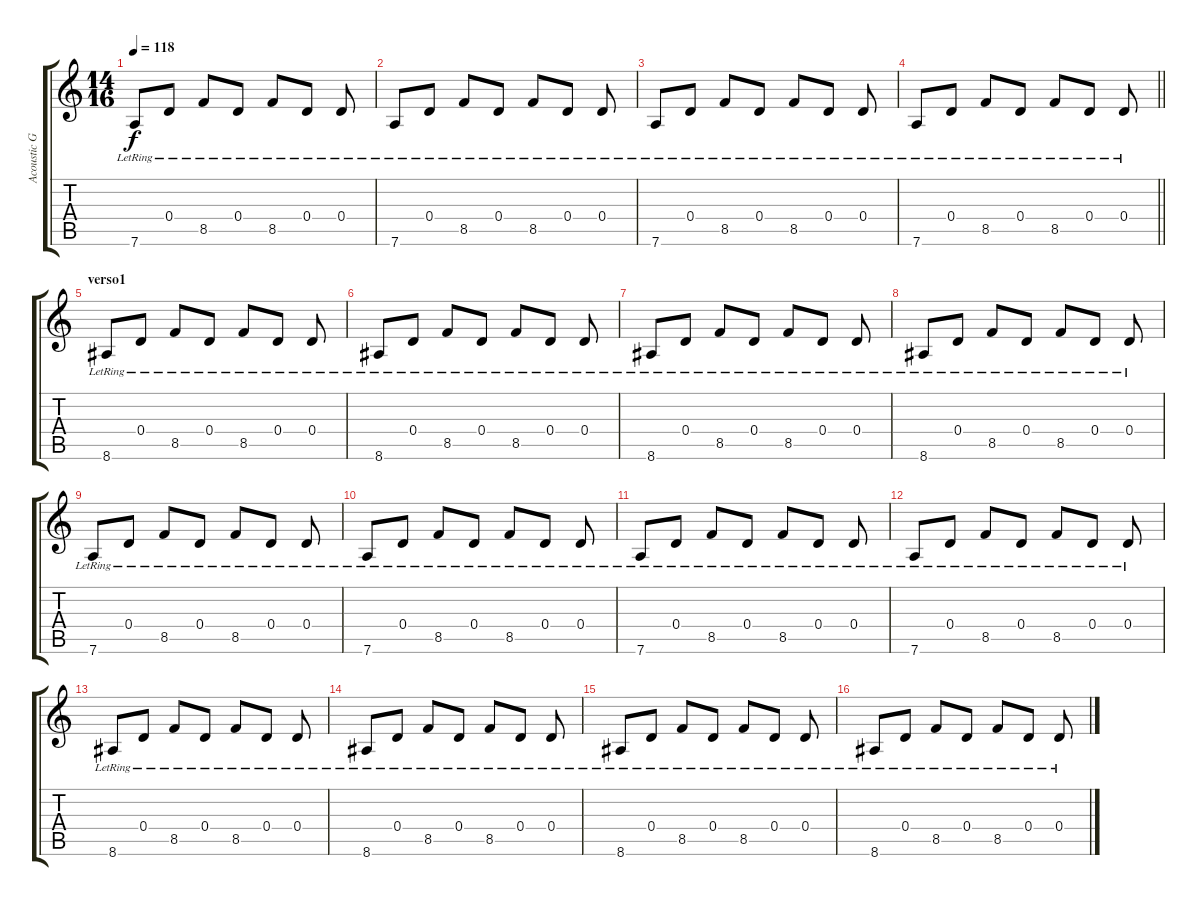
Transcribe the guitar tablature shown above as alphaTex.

\track ("Acoustic Guitar (Mike Sullivan)" "Acoustic G") {instrument acousticguitarsteel}
\staff {score tabs}
\tuning (E4 B3 G3 D3 A2 D2) {hide}
\ts (14 16)
\tempo 118
\clef g2
\ks c
7.6{lr}.8{dy f} 0.4{lr}.8 8.5{lr}.8 0.4{lr}.8 8.5{lr}.8 0.4{lr}.8 0.4{lr}.8 |
7.6{lr}.8 0.4{lr}.8 8.5{lr}.8 0.4{lr}.8 8.5{lr}.8 0.4{lr}.8 0.4{lr}.8 |
7.6{lr}.8 0.4{lr}.8 8.5{lr}.8 0.4{lr}.8 8.5{lr}.8 0.4{lr}.8 0.4{lr}.8 |
\barLineRight lightlight
7.6{lr}.8 0.4{lr}.8 8.5{lr}.8 0.4{lr}.8 8.5{lr}.8 0.4{lr}.8 0.4{lr}.8 |
\section ("" "verso1")
8.6{lr}.8 0.4{lr}.8 8.5{lr}.8 0.4{lr}.8 8.5{lr}.8 0.4{lr}.8 0.4{lr}.8 |
8.6{lr}.8 0.4{lr}.8 8.5{lr}.8 0.4{lr}.8 8.5{lr}.8 0.4{lr}.8 0.4{lr}.8 |
8.6{lr}.8 0.4{lr}.8 8.5{lr}.8 0.4{lr}.8 8.5{lr}.8 0.4{lr}.8 0.4{lr}.8 |
8.6{lr}.8 0.4{lr}.8 8.5{lr}.8 0.4{lr}.8 8.5{lr}.8 0.4{lr}.8 0.4{lr}.8 |
7.6{lr}.8 0.4{lr}.8 8.5{lr}.8 0.4{lr}.8 8.5{lr}.8 0.4{lr}.8 0.4{lr}.8 |
7.6{lr}.8 0.4{lr}.8 8.5{lr}.8 0.4{lr}.8 8.5{lr}.8 0.4{lr}.8 0.4{lr}.8 |
7.6{lr}.8 0.4{lr}.8 8.5{lr}.8 0.4{lr}.8 8.5{lr}.8 0.4{lr}.8 0.4{lr}.8 |
7.6{lr}.8 0.4{lr}.8 8.5{lr}.8 0.4{lr}.8 8.5{lr}.8 0.4{lr}.8 0.4{lr}.8 |
8.6{lr}.8 0.4{lr}.8 8.5{lr}.8 0.4{lr}.8 8.5{lr}.8 0.4{lr}.8 0.4{lr}.8 |
8.6{lr}.8 0.4{lr}.8 8.5{lr}.8 0.4{lr}.8 8.5{lr}.8 0.4{lr}.8 0.4{lr}.8 |
8.6{lr}.8 0.4{lr}.8 8.5{lr}.8 0.4{lr}.8 8.5{lr}.8 0.4{lr}.8 0.4{lr}.8 |
8.6{lr}.8 0.4{lr}.8 8.5{lr}.8 0.4{lr}.8 8.5{lr}.8 0.4{lr}.8 0.4{lr}.8
